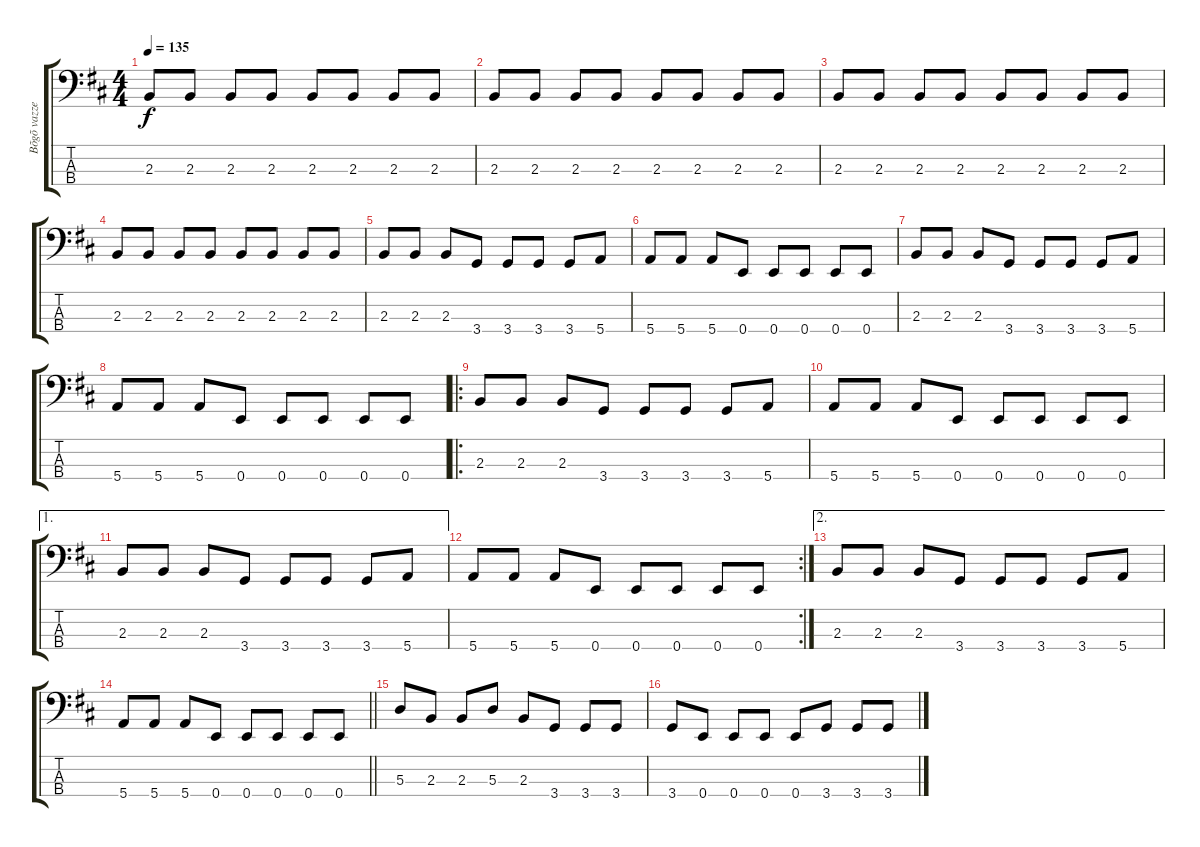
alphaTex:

\track ("Bõgõ vazze (bass guitar)" "Bõgõ vazze") {instrument electricbasspick}
\staff {score tabs}
\tuning (G2 D2 A1 E1) {hide}
\ts (4 4)
\tempo 135
\clef f4
\ks d
2.3.8{dy f instrument electricbasspick} 2.3.8 2.3.8 2.3.8 2.3.8 2.3.8 2.3.8 2.3.8 |
2.3.8 2.3.8 2.3.8 2.3.8 2.3.8 2.3.8 2.3.8 2.3.8 |
2.3.8 2.3.8 2.3.8 2.3.8 2.3.8 2.3.8 2.3.8 2.3.8 |
2.3.8 2.3.8 2.3.8 2.3.8 2.3.8 2.3.8 2.3.8 2.3.8 |
2.3.8 2.3.8 2.3.8 3.4.8 3.4.8 3.4.8 3.4.8 5.4.8 |
5.4.8 5.4.8 5.4.8 0.4.8 0.4.8 0.4.8 0.4.8 0.4.8 |
2.3.8 2.3.8 2.3.8 3.4.8 3.4.8 3.4.8 3.4.8 5.4.8 |
5.4.8 5.4.8 5.4.8 0.4.8 0.4.8 0.4.8 0.4.8 0.4.8 |
\ro
2.3.8 2.3.8 2.3.8 3.4.8 3.4.8 3.4.8 3.4.8 5.4.8 |
5.4.8 5.4.8 5.4.8 0.4.8 0.4.8 0.4.8 0.4.8 0.4.8 |
\ae 1
2.3.8 2.3.8 2.3.8 3.4.8 3.4.8 3.4.8 3.4.8 5.4.8 |
\rc 2
5.4.8 5.4.8 5.4.8 0.4.8 0.4.8 0.4.8 0.4.8 0.4.8 |
\ae 2
2.3.8 2.3.8 2.3.8 3.4.8 3.4.8 3.4.8 3.4.8 5.4.8 |
\barLineRight lightlight
5.4.8 5.4.8 5.4.8 0.4.8 0.4.8 0.4.8 0.4.8 0.4.8 |
5.3.8 2.3.8 2.3.8 5.3.8 2.3.8 3.4.8 3.4.8 3.4.8 |
3.4.8 0.4.8 0.4.8 0.4.8 0.4.8 3.4.8 3.4.8 3.4.8
